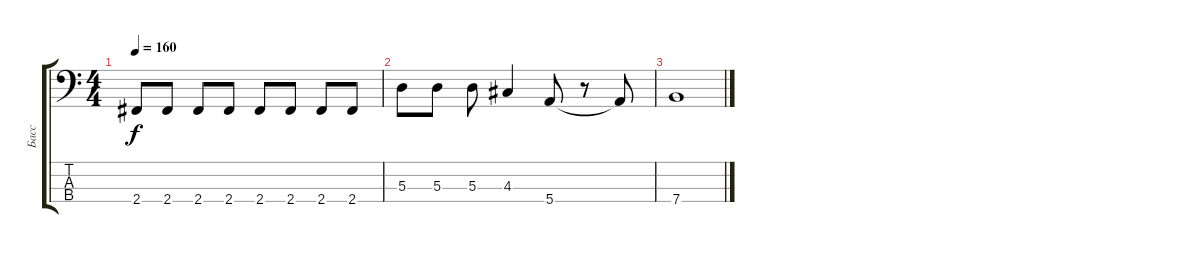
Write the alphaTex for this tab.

\track ("Басс" "Басс") {instrument electricbassfinger}
\staff {score tabs}
\tuning (G2 D2 A1 E1) {hide}
\ts (4 4)
\tempo 160
\clef f4
\ks c
2.4.8{dy f} 2.4.8 2.4.8 2.4.8 2.4.8 2.4.8 2.4.8 2.4.8 |
5.3.8 5.3.8 5.3.8 4.3.4 5.4.8 r.8 5.4{t}.8 |
7.4.1
